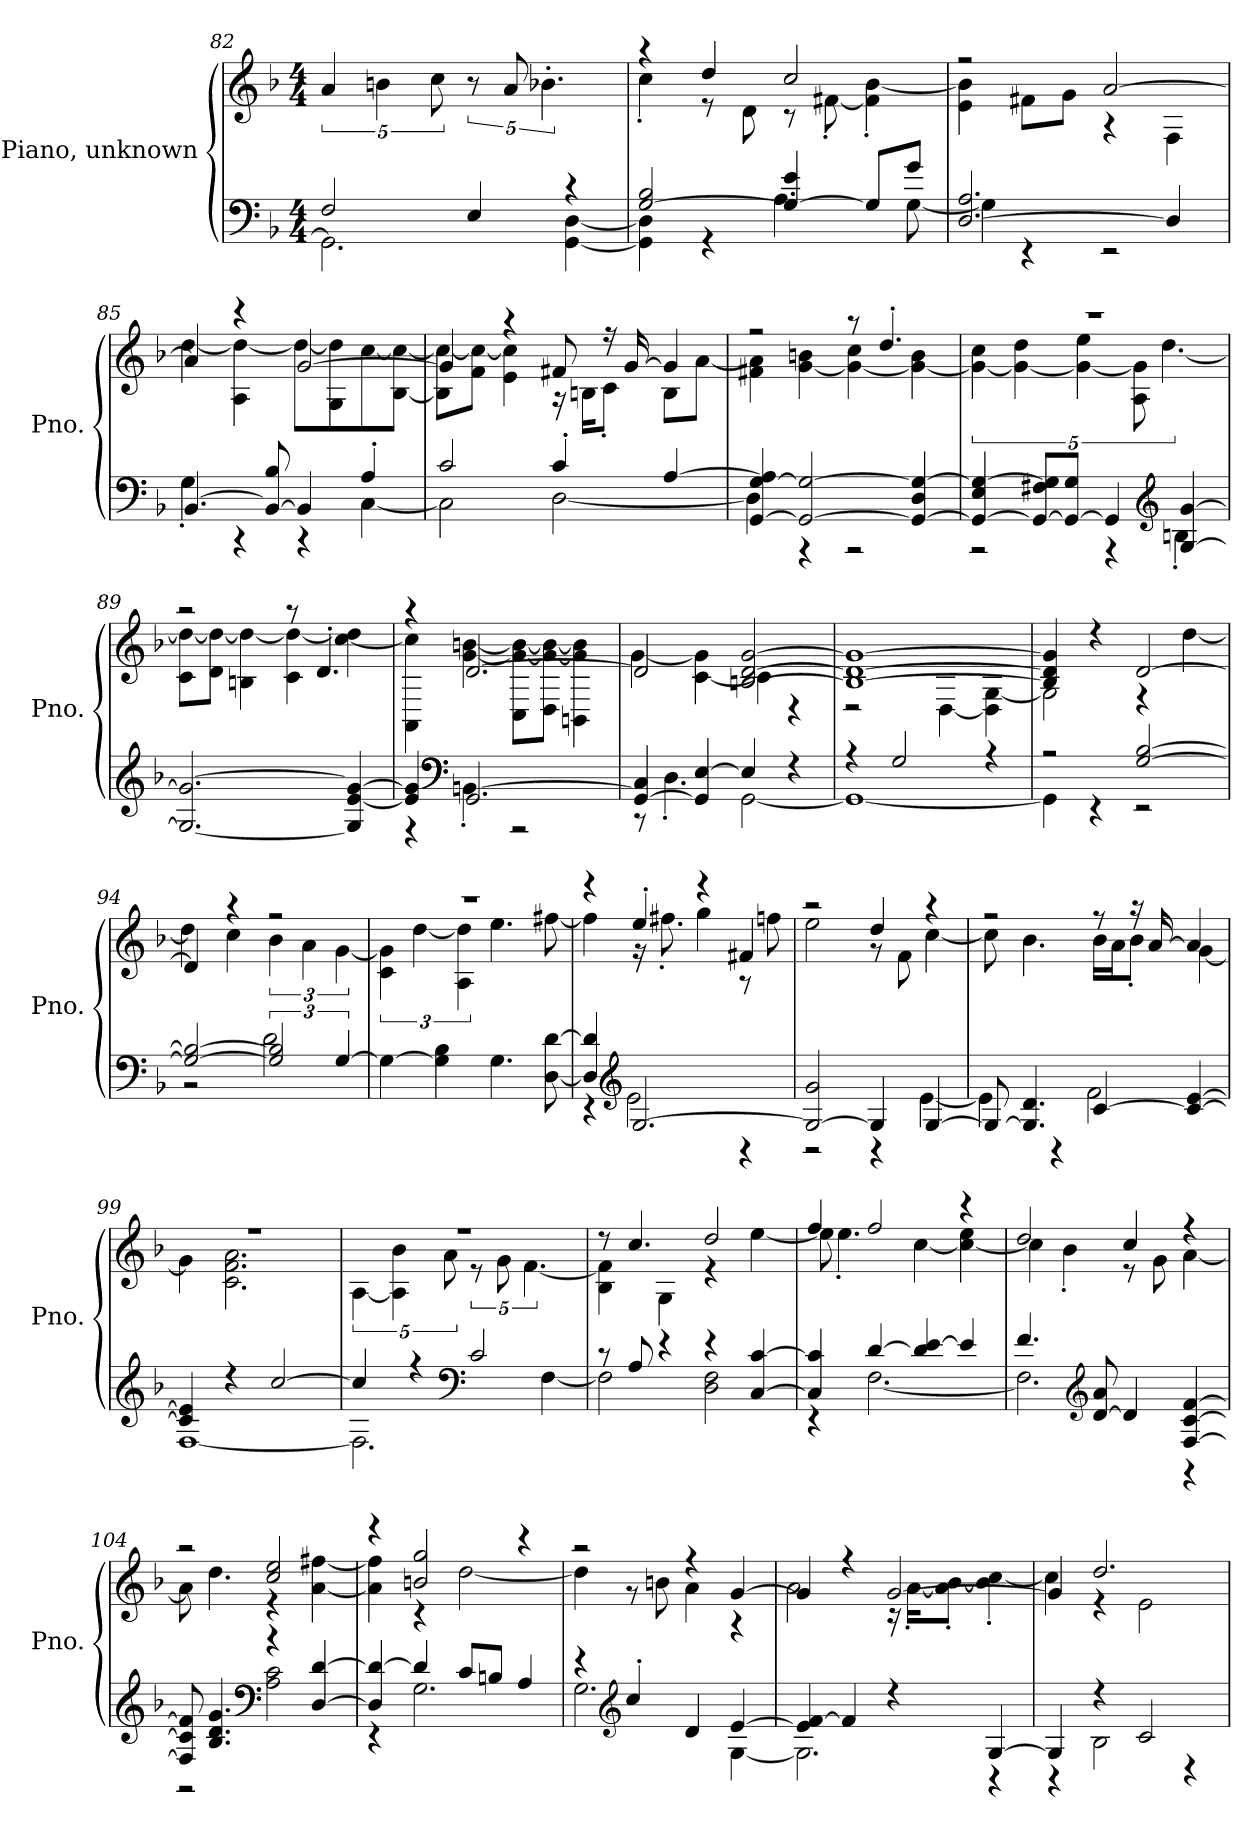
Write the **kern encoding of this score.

**kern	**kern
*part1	*part1
*staff2	*staff1
*I"Piano, unknown	*
*I'Pno.	*
*clefF4	*clefG2
*k[b-]	*k[b-]
*M4/4	*M4/4
=82	=82
*^	*
2F/	2.GG\]	5a/
.	.	5bn\
.	.	10cc\
4E/	.	10r
.	.	10a/
.	.	5.b-X'\
4r	[4GG\ [4D\	.
!!LO:LB:g=z
=83	=83	=83
*	*	*^
[2G/ 2B-/	4GG\] 4D\]	4r	4cc'\
.	4r	4dd/	8r
.	.	.	8d\
4G/_ 4e/	4.A\	2cc/	8r
.	.	.	[8f#X'\
8G/L]	.	.	4f#\]' [4b-\'
8g/J	[8G\	.	.
=84	=84	=84	=84
[2.D/ 2.A/	4G\]	2r	4e\ 4b-\]
.	4r	.	8f#X\L
.	.	.	8g\J
.	2r	[2a/	4r
4D/]	.	.	4F\
=85	=85	=85	=85
[4.BB-/	4G'\	4a/]	[4dd\
.	4r	4r	4A\ 4dd\_
8BB-/_ 8B-/	.	.	.
4BB-/]	4r	[2g/	8dd\L_
.	.	.	8G\ 8dd\]
4A'/	[4C\	.	[8cc\
.	.	.	[8B-\ 8cc\_J
=86	=86	=86	=86
2c/	2C\]	4g/]	8B-\] 8cc\_L
.	.	.	8f\ 8cc\_J
.	.	4r	4e\ 4cc\]
4c'/	[2D\	8f#X/	16r
.	.	.	16Bn\KL
.	.	16r	8c'\J
.	.	[16g/	.
[4A/	.	4g/]	8B\L
.	.	.	[8a\J
!!LO:LB:g=z	!!
=87	=87	=87	=87
[4GG/ [4G/ 4A/]	4D\]	2r	4f#X\ 4a\]
2GG/_ 2G/_	4r	.	[4g\ 4bn\
.	2r	8r	4g\_ 4cc\
.	.	4.dd'/	.
4GG/_ 4D/ 4G/_	.	.	4g\_ 4b\
=88	=88	=88	=88
4GG/_ 4E/ 4G/_	2r	1r	5g\_ 5cc\
.	.	.	5g\_ 5dd\
8GG/_ 8F#X/ 8G/]L	.	.	.
8GG/_ 8G/J	.	.	.
.	.	.	5g\_ 5ee\
4GG/]	4r	.	.
.	.	.	10A\ 10g\]
.	.	.	[5.dd\
*clefG2	*	*	*
[4G/ [4g/	4Bn'\	.	.
*v	*v	*	*
=89	=89	=89
2.G/_ 2.g/_	2r	8c\ 8dd\_L
.	.	8d\ 8dd\_J
.	.	4Bn\ 4dd\_
.	8r	4c\ 4dd\_
.	4.d'/	.
4G/] [4e/ 4g/_	.	[4cc\ 4dd\]
=90	=90	=90
*^	*	*
4e/] 4g/]	4r	4r	4AA\ 4cc\]
*clefF4	*	*	*
[2.GG/	4BBn'\	[2.d/	[4g\ [4bn\
.	2r	.	8C\ 8g\_ 8b\_L
.	.	.	8D\ 8g\_ 8b\_J
.	.	.	4BBn\ 4g\] 4b\]
!!LO:LB:g=z	!!
=91	=91	=91	=91
4GG/_ 4C/	8r	2d/]	[4g\
.	4.D'\	.	.
4GG/] [4E/	.	.	[4c\ 4g\]
4E/]	[2GG\	[2Bn/ [2d/ [2g/	4c\]
4r	.	.	4r
=92	=92	=92	=92
4r	1GG_	1B_ 1d_ 1g_	2r
2G/	.	.	.
.	.	.	[4D\
4r	.	.	4D\] [4G\
=93	=93	=93	=93
2r	4GG\]	4B/] 4d/] 4g/]	2G\]
.	4r	4r	.
[2G/ [2B-/	2r	[2d/	4r
.	.	.	[4dd\
=94	=94	=94	=94
2G/_ 2B-/_	2r	4d/]	4dd\]
.	.	4r	4cc\
3G/] 3B-/]	2d\	2r	6b-\
.	.	.	6a\
[6G/	.	.	[6g\
*v	*v	*	*
=95	=95	=95
4G\_	1r	6c\ 6g\]
.	.	[6dd\
4G\] 4B-\	.	.
.	.	6A\ 6dd\]
4.G\	.	4.ee\
[8D\ [8d\	.	[8ff#X\
=96	=96	=96
*^	*	*
4D/] 4d/]	4r	4r	4ff#\]
*clefG2	*	*	*
[2.G/	2e\	4ee'/	16r
.	.	.	8.ff#X'\
.	.	4r	4gg\
.	4r	4f#X/	8r
.	.	.	8ffn\
!!LO:PB:g=z	!!
=97	=97	=97	=97
2G/_ 2g/	2r	2r	2ee\
4G/]	4r	4dd/	8r
.	.	.	8f\
[4G/	[4e\	4r	[4cc\
=98	=98	=98	=98
8G/_	4e\]	2r	8cc\]
4.G/] 4.d/	.	.	4.b-\
.	4r	.	.
[4c/	2f\	8r	16b-\LL
.	.	.	16a\J
.	.	16r	8b-'\J
.	.	[16a/	.
4c/_ [4e/	.	4a/]	[4g\
=99	=99	=99	=99
4c/] 4e/]	[1F	1r	4g\]
4r	.	.	2.c\ 2.f\ 2.a\
[2cc/	.	.	.
=100	=100	=100	=100
4cc/]	2.F\]	1r	[5A\
.	.	.	5A\] 5b-\
4r	.	.	.
.	.	.	10a\
*clefF4	*	*	*
2c/	.	.	10r
.	.	.	10g\
.	.	.	[5.f\
.	[4F\	.	.
=101	=101	=101	=101
8r	2F\]	8r	4B-\ 4f\]
8A/	.	4.cc/	.
4r	.	.	4G\
4r	2D\ 2F\	2dd/	4r
[4C/ [4c/	.	.	[4ee\
!!LO:LB:g=z	!!
=102	=102	=102	=102
4C/] 4c/]	4r	4ff/	8ee\]
.	.	.	4.ee'\
[4d/	[2.F\	2ff/	.
4d/] [4e/	.	.	[4cc\
4e/]	.	4r	4cc\_ 4ee\
=103	=103	=103	=103
4.f/	2.F\]	2dd/	4cc\]
.	.	.	4b-'\
*clefG2	*	*	*
[8d/ 8a/	.	.	.
4d/]	.	4cc/	8r
.	.	.	8g\
[4F/ [4c/ [4f/	4r	4r	[4a\
=104	=104	=104	=104
8F/] 8c/] 8f/]	2r	2r	8a\]
4.B-/ 4.d/ 4.g/	.	.	4.dd\
*clefF4	*	*	*
4r	2A\ 2c\	2cc/ 2ee/	4r
[4D/ [4d/	.	.	[4a\ [4ff#X\
=105	=105	=105	=105
4D/] 4d/_	4r	4r	4a\] 4ff#\]
4d/]	2.G\	2bn/ 2gg/	4r
8c/L	.	.	[2dd\
8Bn/J	.	.	.
4A/	.	4r	.
=106	=106	=106	=106
4r	2.G\	2r	4dd\]
*clefG2	*	*	*
4cc'/	.	.	8r
.	.	.	8bn\
4d/	.	4r	4a\
[4e/	[4G\	[4g/	4r
!!LO:LB:g=z	!!
=107	=107	=107	=107
4e/] [4f/	2.G\]	4g/]	2a\
4f/]	.	4r	.
4r	.	[2g/	16r
.	.	.	[16a'\KL
.	.	.	8a\]' [8b-\'J
[4G/	4r	.	4b-\]' [4cc\'
=108	=108	=108	=108
4G/]	4r	4g/]	4cc\]
4r	2B-\	2.dd/	4r
2c/	.	.	2e\
.	4r	.	.
*v	*v	*	*
*	*v	*v
=	=
*-	*-
